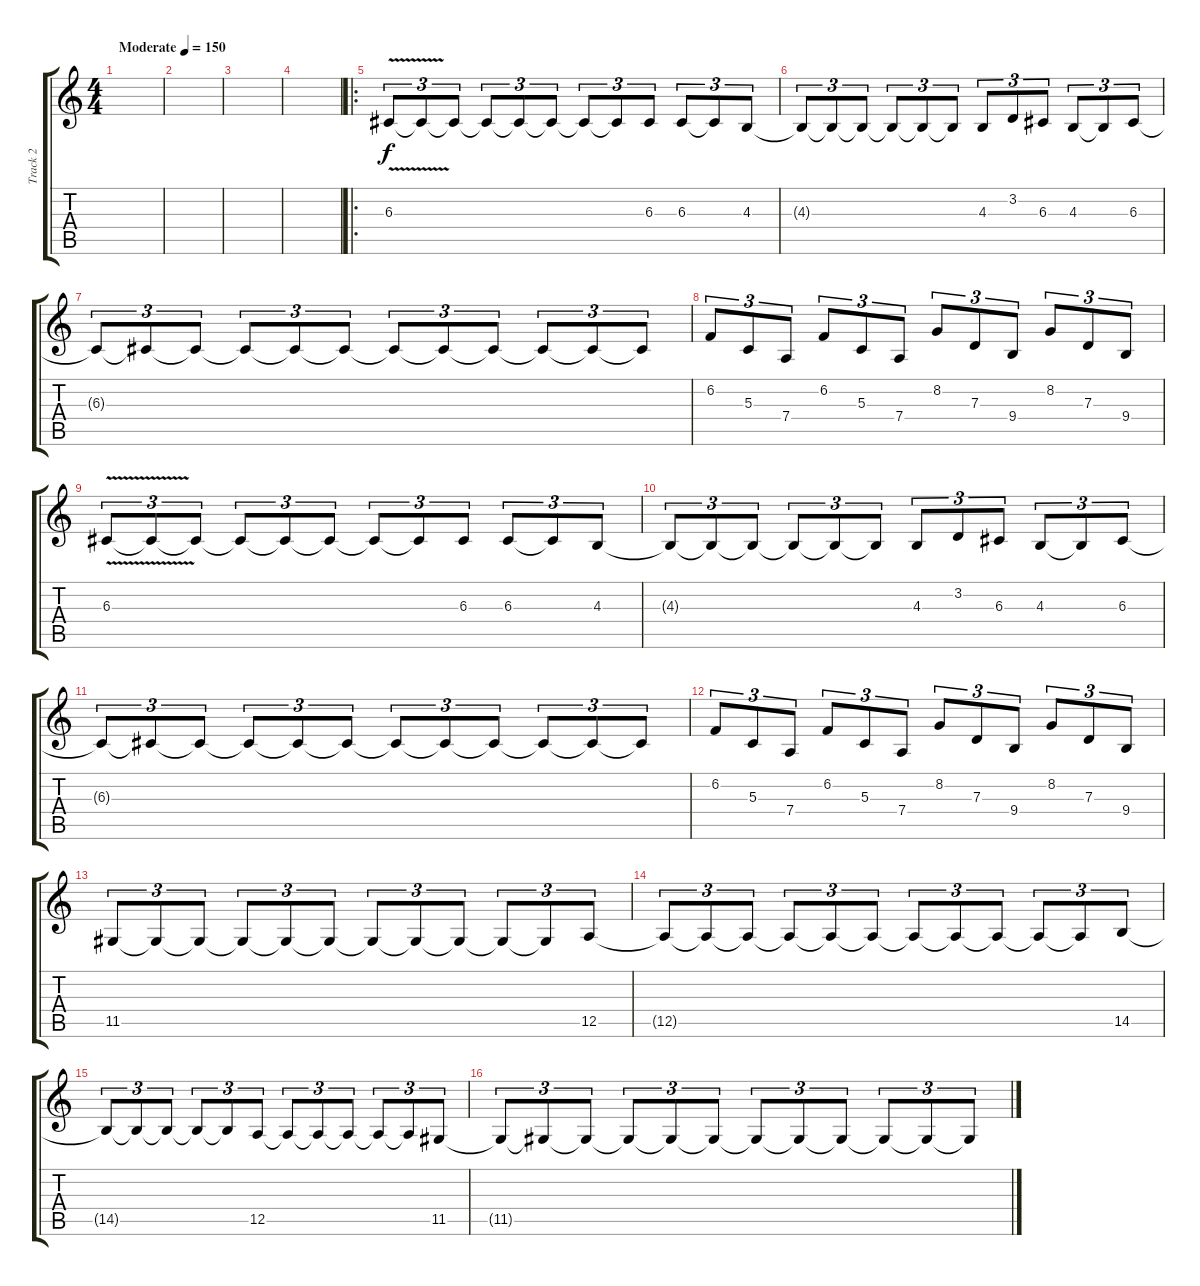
\track ("Track 2" "Track 2") {instrument lead5charang}
\staff {score tabs}
\tuning (E4 B3 G3 D3 A2 E2) {hide}
\ts (4 4)
\tempo (150 "Moderate")
\clef g2
\ks c
|
|
|
|
\ro
6.3{v}.8{tu (3 2)} 6.3{t}.8{tu (3 2)} 6.3{t}.8{tu (3 2)} 6.3{t}.8{tu (3 2)} 6.3{t}.8{tu (3 2)} 6.3{t}.8{tu (3 2)} 6.3{t}.8{tu (3 2)} 6.3{t}.8{tu (3 2)} 6.3.8{tu (3 2)} 6.3.8{tu (3 2)} 6.3{t}.8{tu (3 2)} 4.3.8{tu (3 2)} |
4.3{t}.8{tu (3 2)} 4.3{t}.8{tu (3 2)} 4.3{t}.8{tu (3 2)} 4.3{t}.8{tu (3 2)} 4.3{t}.8{tu (3 2)} 4.3{t}.8{tu (3 2)} 4.3.8{tu (3 2)} 3.2.8{tu (3 2)} 6.3.8{tu (3 2)} 4.3.8{tu (3 2)} 4.3{t}.8{tu (3 2)} 6.3.8{tu (3 2)} |
6.3{t}.8{tu (3 2)} 6.3{t}.8{tu (3 2)} 6.3{t}.8{tu (3 2)} 6.3{t}.8{tu (3 2)} 6.3{t}.8{tu (3 2)} 6.3{t}.8{tu (3 2)} 6.3{t}.8{tu (3 2)} 6.3{t}.8{tu (3 2)} 6.3{t}.8{tu (3 2)} 6.3{t}.8{tu (3 2)} 6.3{t}.8{tu (3 2)} 6.3{t}.8{tu (3 2)} |
6.2.8{tu (3 2)} 5.3.8{tu (3 2)} 7.4.8{tu (3 2)} 6.2.8{tu (3 2)} 5.3.8{tu (3 2)} 7.4.8{tu (3 2)} 8.2.8{tu (3 2)} 7.3.8{tu (3 2)} 9.4.8{tu (3 2)} 8.2.8{tu (3 2)} 7.3.8{tu (3 2)} 9.4.8{tu (3 2)} |
6.3{v}.8{tu (3 2)} 6.3{t}.8{tu (3 2)} 6.3{t}.8{tu (3 2)} 6.3{t}.8{tu (3 2)} 6.3{t}.8{tu (3 2)} 6.3{t}.8{tu (3 2)} 6.3{t}.8{tu (3 2)} 6.3{t}.8{tu (3 2)} 6.3.8{tu (3 2)} 6.3.8{tu (3 2)} 6.3{t}.8{tu (3 2)} 4.3.8{tu (3 2)} |
4.3{t}.8{tu (3 2)} 4.3{t}.8{tu (3 2)} 4.3{t}.8{tu (3 2)} 4.3{t}.8{tu (3 2)} 4.3{t}.8{tu (3 2)} 4.3{t}.8{tu (3 2)} 4.3.8{tu (3 2)} 3.2.8{tu (3 2)} 6.3.8{tu (3 2)} 4.3.8{tu (3 2)} 4.3{t}.8{tu (3 2)} 6.3.8{tu (3 2)} |
6.3{t}.8{tu (3 2)} 6.3{t}.8{tu (3 2)} 6.3{t}.8{tu (3 2)} 6.3{t}.8{tu (3 2)} 6.3{t}.8{tu (3 2)} 6.3{t}.8{tu (3 2)} 6.3{t}.8{tu (3 2)} 6.3{t}.8{tu (3 2)} 6.3{t}.8{tu (3 2)} 6.3{t}.8{tu (3 2)} 6.3{t}.8{tu (3 2)} 6.3{t}.8{tu (3 2)} |
6.2.8{tu (3 2)} 5.3.8{tu (3 2)} 7.4.8{tu (3 2)} 6.2.8{tu (3 2)} 5.3.8{tu (3 2)} 7.4.8{tu (3 2)} 8.2.8{tu (3 2)} 7.3.8{tu (3 2)} 9.4.8{tu (3 2)} 8.2.8{tu (3 2)} 7.3.8{tu (3 2)} 9.4.8{tu (3 2)} |
11.5.8{tu (3 2)} 11.5{t}.8{tu (3 2)} 11.5{t}.8{tu (3 2)} 11.5{t}.8{tu (3 2)} 11.5{t}.8{tu (3 2)} 11.5{t}.8{tu (3 2)} 11.5{t}.8{tu (3 2)} 11.5{t}.8{tu (3 2)} 11.5{t}.8{tu (3 2)} 11.5{t}.8{tu (3 2)} 11.5{t}.8{tu (3 2)} 12.5.8{tu (3 2)} |
12.5{t}.8{tu (3 2)} 12.5{t}.8{tu (3 2)} 12.5{t}.8{tu (3 2)} 12.5{t}.8{tu (3 2)} 12.5{t}.8{tu (3 2)} 12.5{t}.8{tu (3 2)} 12.5{t}.8{tu (3 2)} 12.5{t}.8{tu (3 2)} 12.5{t}.8{tu (3 2)} 12.5{t}.8{tu (3 2)} 12.5{t}.8{tu (3 2)} 14.5.8{tu (3 2)} |
14.5{t}.8{tu (3 2)} 14.5{t}.8{tu (3 2)} 14.5{t}.8{tu (3 2)} 14.5{t}.8{tu (3 2)} 14.5{t}.8{tu (3 2)} 12.5.8{tu (3 2)} 12.5{t}.8{tu (3 2)} 12.5{t}.8{tu (3 2)} 12.5{t}.8{tu (3 2)} 12.5{t}.8{tu (3 2)} 12.5{t}.8{tu (3 2)} 11.5.8{tu (3 2)} |
11.5{t}.8{tu (3 2)} 11.5{t}.8{tu (3 2)} 11.5{t}.8{tu (3 2)} 11.5{t}.8{tu (3 2)} 11.5{t}.8{tu (3 2)} 11.5{t}.8{tu (3 2)} 11.5{t}.8{tu (3 2)} 11.5{t}.8{tu (3 2)} 11.5{t}.8{tu (3 2)} 11.5{t}.8{tu (3 2)} 11.5{t}.8{tu (3 2)} 11.5{t}.8{tu (3 2)}
